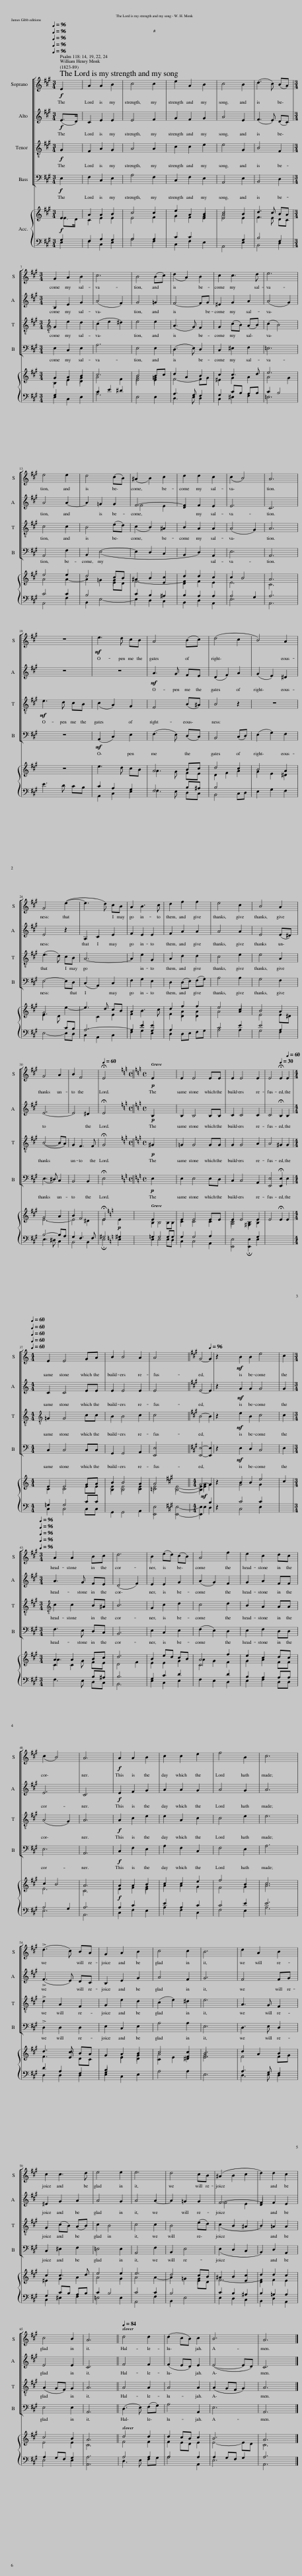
X:1
%%score [ 1 ( 2 3 ) 4 5 ] { ( 6 7 ) | ( 8 9 ) }
L:1/8
Q:1/4=96
M:3/4
I:linebreak $
K:A
V:1 treble
V:2 treble
V:3 treble
V:4 treble-8
V:5 bass
V:6 treble
V:7 treble
V:8 bass
V:9 bass
V:1
!f! E2 | A2 A2 B2 | c4 c2 | e2 A2 B2 | c4 B2 | %5
 (d3 c) (BA) |$[M:3/4] G2 A2 B2 | c6 | B4 (Bc) | (d2 A2) B2 | %10
 c2 c3 d | e6 |$ e4 e2 | d4 (cB) | (^A2 B2) c2 | %15
 d2 d2 c2 | (c2 B4) | A6 |$ z6 |!mf! e3 d cB | %20
 A4 (Bc) | (d4 c2 | B4) A2 |$ G4 (e2- | e3 d) cB | %25
 A2 B3 c | d2 f2 f2 | e4 c2 | B4 A2 |$ G4 A2 | %30
 B2 F4 |[Q:1/4=60] !fermata!E4 x2 ||[K:C][M:4/4]!p! E2 x6 | E2 E4 EE | E2 E4 E2 | %35
 E4[Q:1/4=30] !fermata!E2[Q:1/4=60] E2 |$[M:4/4][Q:1/4=60][Q:1/4=60][Q:1/4=60][Q:1/4=60][Q:1/4=60] E2 E4 GA | B2 B4 A2 | A4 x4 ||[K:A] G4-[Q:1/4=96] G2 z2 | %40
!mf! B2 B2 e4 | c2 |$[M:3/4][Q:1/4=96][Q:1/4=96][Q:1/4=96][Q:1/4=96][Q:1/4=96] A2 A2 Bc | d6 | B2 (ed) (cB) | %45
 A4 f2 | e2 c2 dc |$ (c2 B4) | A6 |!f! A2 A2 B2 | %50
 c2 c2 e2 | f4 B2 | c6 |$ (!>!d3 c) BA | G2 A2 B2 | %55
 c4 c2 | B6 | d2 A2 B2 |$ c2 c3 d | e4 e2 | %60
 e6 | d4 cB | (^A2 B2 c2 | d2) d2 c2 |$ c4 B2 | %65
 A6 ||[Q:1/4=84] d4 d2 | (d2 cB) c2 | B6 | A6 |] %70
V:2
!f! (E>D) | C2 E2 E2 | E4 F2 | G2 F2 G2 | A4 E2 | %5
 (F3 E) (DC) |$[M:3/4] B,2 E2 G2 | (A4 F2) | G4 =G2 | F4- FG | %10
 ^E2 G2 A2 | (A4 G2) |$ A4 A2- | A2 =G2 G2 | F6- | %15
 [DF]2 F2 E2 | E6 | C6 |$ z6 | z6 | %20
!mf! A3 G FE | (D2 F2) A2 | (G2 E2) ^D2 |$ E4 z2 | A,2 C2 E2 | %25
 F2 E2 E2 | F2 A2 A2 | A4 A2 | E4 (E^D) |$ E6- | %30
 E4 ^D2 | !fermata!E4 x2 ||[K:C][M:4/4]!p! B,2 x6 | B,2 B,4 B,B, | C2 C4 C2 | %35
 C4 !fermata!B,2 B,2 |$[M:4/4] C2 C4 EE | E2 E4 E2 | E4 x4 ||[K:A] E4- E2 z2 | %40
!mf! G2 G2 G4 | G2 |$[M:3/4] A3 G FE | (D4 F2) | E2 E2 G2 | %45
 (A2 G2) F2 | G2 A2 FF |$ E6 | C6 |!f! E2 F2 G2 | %50
 A2 A2 G2 | A4 G2 | A6 |$ (!>!F3 E) DC | B,2 E2 G2 | %55
 A4 F2 | G6 | F4 FG |$ ^E2 G2 A2 | A4 G2 | %60
 A4 A2- | A2 =G2 G2 | F6- | F2 F2 E2 |$ E4 E2 | %65
 C6 || F4 F2 | (F2 ED) E2 | (E4- ED) | C6 |] %70
V:3
 x2 | x6 | x6 | x6 | x6 | %5
 x6 |$[M:3/4] x6 | x6 | x6 | x6 | %10
 x6 | x6 |$ x6 | x6 | F4 E2 | %15
 x6 | x6 | x6 |$ x6 | x6 | %20
 x6 | x6 | x6 |$ x6 | x6 | %25
 x6 | x6 | x6 | x6 |$ x6 | %30
 x6 | x6 ||[K:C][M:4/4] x8 | x8 | x8 | %35
 x8 |$[M:4/4] x8 | x8 | x8 ||[K:A] x8 | %40
 x8 | x2 |$[M:3/4] x6 | x6 | x6 | %45
 x6 | x6 |$ x6 | x6 | x6 | %50
 x6 | x6 | x6 |$ x6 | x6 | %55
 x6 | x6 | x6 |$ x6 | x6 | %60
 x6 | x6 | F4 E2 | D2 x2 x2 |$ x6 | %65
 x6 || x6 | x6 | x6 | x6 |] %70
V:4
!f! G2 | F2 A2 G2 | A4 A2 | c2 c2 e2 | e4 G2 | %5
 B4 F2 |$[M:3/4][K:treble-8] G2 e2 d2 | (c2 e2 ^d2) | e4 e2 | (A3 G) F2 | %10
 G2 (cB) (AB) | (c2 B4) |$ c4 c2 | B4 (ed) | (c2 B2) ^A2 | %15
 B2 A2 A2 | (A4 G2) | A6 |$!mf! e3 d cB | (c2 A2) G2 | %20
 F4 (B^A) | B4 z2 | z6 |$ (e3 d) cB | A6- | %25
 A2 e2 G2 | A2 d2 d2 | c4 e2 | e4 A2 |$ (B4- BA) | %30
 G2 F3 F | !fermata!G4 x2 ||[K:C][M:4/4]!p! ^G2 x6 | =G2 G4 GG | G2 G4 A2 | %35
 A4 ^G2 G2 |$[M:4/4][K:treble-8] =G2 G4 cc | B2 B4 c2 | c4 x4 ||[K:A] B4- B2 z2 | %40
!mf! e2 B2 c4 | c2 |$[M:3/4][K:treble-8] c2 c2 B^A | B6 | G2 c2 d2 | %45
 c4 d2 | B2 A2 AA |$ (A4 G2) | A6 |!f! A2 c2 e2 | %50
 e2 A2 c2 | c4 e2 | e6 |$ !>!d2 A2 F2 | G2 e2 d2 | %55
 (c2 e2) ^d2 | e6 | A3 G F2 |$ G2 (cB) (AB) | c2 B4 | %60
 c4 c2 | B4 (ed) | (c2 B2 ^A2 | B2) =A2 A2 |$ (A2 GF) G2 | %65
 A6 || A4 A2 | A4 A2 | (A2 GF G2) | A6 |] %70
V:5
!f! E,2 | F,2 C,2 E,2 | A,4 F,2 | C,2 F,2 E,2 | A,,4 E,2 | %5
 B,,4 D,2 |$[M:3/4] E,2 C,2 E,2 | A,6 | E,4 E,2 | (D,3 E,) D,2 | %10
 C,2 ^E,2 F,2 | =E,6 |$ A,,4 F,2 | B,,2 (E,4- | E,2 D,2 C,2 | %15
 B,,2 D,2) A,,2 | E,6 | A,,6 |$ z6 |!mf! (A,,2 C,2) E,2 | %20
 (F,3 E,) (D,C,) | B,,4 (C,D,) | (E,2 G,2) F,2 |$ E,4- E,D, | (C,2 A,,2) C,2 | %25
 F,2 G,2 E,2 | D,2 (D,E,) (F,G,) | A,4 A,2 | G,4 F,2 |$ (E,3 ^D,) C,2 | %30
 B,,4 B,,2 | !fermata!E,4 x2 ||[K:C][M:4/4]!p! E,2 x6 | E,2 E,4 E,D, | C,2 C,4 A,,2 | %35
 [E,,E,]4 !fermata![E,,E,]2 E,2 |$[M:4/4] C,2 C,4 C,C, | G,,2 G,,4 A,,2 | [E,,E,]4 x4 ||[K:A] [E,,E,]4- [E,,E,]2 z2 | %40
!mf! E,2 D,2 C,4 | E,2 |$[M:3/4] F,3 E, D,C, | B,,6 | E,2 C,2 E,2 | %45
 (F,2 E,2) D,2 | E,2 F,2 D,D, |$ E,6 | A,,6 |!f! C,2 F,2 E,2 | %50
 A,2 F,2 C,2 | F,4 E,2 | A,6 |$ !>!D,2 D,2 D,2 | E,2 C,2 E,2 | %55
 A,4 A,2 | E,6 | D,3 E, D,2 |$ C,2 ^E,2 F,2 | =E,4 E,2 | %60
 A,,4 F,2 | B,,2 E,4 | (E,2 D,2 C,2 | B,,2) D,2 A,,2 |$ E,4 E,2 | %65
 A,,6 || (D,3 E,) (F,G,) | A,4 A,,2 | E,6 | A,,6 |] %70
V:6
!f! E2 | A2 A2 B2 | c4 c2 | e2 A2 B2 | c4 B2 | %5
 d3 c BA |$[M:3/4] G2 A2 B2 | c6 | B4 Bc | d2 A2 B2 | %10
 c2 c3 d | e6 |$ e4 e2 | d4 cB | ^A2 B2 [Ec]2 | %15
 d2 d2 c2 | c2 B4 | A6 |$ z6 | e3 d cB | %20
 A4 Bc | d4 c2 | B4 A2 |$ G4 e2- | e3 d cB | %25
 A2 B3 c | d2 f2 f2 | e4 c2 | B4 A2 |$ G4 A2 | %30
 B2 F4 | E4!p! x2 || E2 x6 | E2 E4 EE | E2 E4 E2 | %35
 E4 !fermata!E2 E2 |$[M:4/4] E2 E4 =GA | B2 B4 A2 | A4 x4 ||[M:4/4] G4- G2 z2 | %40
 B2 B2 e4 | c2 |$[M:3/4] A2 A2 Bc | d6 | B2 ed cB | %45
 A4 f2 | e2 c2 dc |$ c2 B4 | A6 |!f! A2 A2 B2 | %50
 c2 c2 e2 | f4 B2 | c6 |$ d3 c BA | G2 A2 B2 | %55
 c4 c2 | B6 | d2 A2 B2 |$ c2 c3 d | e4 e2 | %60
 e6 | d4 cB | ^A2 B2 [Ec]2 | d2 d2 c2 |$ c4 B2 | %65
 A6 || d4 d2 | d2 cB c2 | B6 | A6 |] %70
V:7
 E>D | C2 E2 E2 | E4 F2 | G2 F2 G2 | A4 E2 | %5
 F3 E DC |$[M:3/4] B,2 E2 G2 | A4 F2 | G4 =G2 | F4- FG | %10
 ^E2 G2 A2 | A4 G2 |$ A4 A2- | A2 =G2 G2 | F6- | %15
 [DF]2 F2 E2 | E6 | C6 |$ x6 | x6 | %20
 A3 G FE | D2 F2 A2 | G2 E2 ^D2 |$ E4 x2 | x2 C2 E2 | %25
 F2[I:staff +1] E2 E2 |[I:staff -1] F2 A2 A2 | A4 A2 | E4 E^D |$ E6- | %30
 E4 ^D2 | !fermata!E4 E2 || B,2 B,4 B,B, | =C2 C4 C2 | =C4 B,2 B,2 | %35
 x8 |$[M:4/4] =C2 C4 EE | E2 E4 E2 | E4 E4- ||[M:4/4] E2!mf! G2 G2 x2 | %40
 G4 G2 x2 | x2 |$[M:3/4] A3 G FE | D4 F2 | E2 E2 G2 | %45
 A2 G2 F2 | G2 A2 FF |$ E6 | C6 | E2 F2 G2 | %50
 A2 A2 G2 | F4 G2 | A6 |$ F3 E DC |[I:staff +1] B,2[I:staff -1] E2 G2 | %55
 A4 F2 | G6 | F4 FG |$ ^E2 G2 A2 | A4 G2 | %60
 A4 A2- | A2 =G2 G2 | F6- | [DF]2 F2 E2 |$ E4 E2 | %65
 C6 || F4 F2 | F2 ED E2 | E4- ED | C6 |] %70
V:8
 G,2 | F,2 A,2 G,2 | A,4 A,2 | C2 C2[I:staff -1] E2 | E4[I:staff +1] G,2 | %5
 B,4 F,2 |$[M:3/4] G,2[I:staff -1] E2 D2 |[I:staff +1] C2 E2 ^D2 |[I:staff -1] E4 E2 |[I:staff +1] A,3 G, F,2 | %10
 G,2 CB, A,B, | C2 B,4 |$ C4 C2 | B,4[I:staff -1] ED |[I:staff +1] C2 B,2 ^A,2 | %15
 B,2 A,2 A,2 | A,4 G,2 | A,6 |$ E3 D CB, | C2 A,2 G,2 | %20
 F,4 B,^A, | B,4 x2 | x6 |$[I:staff -1] E3 D[I:staff +1] CB, | A,6- | %25
 A,2 E2 G,2 | A,2[I:staff -1] D2 D2 |[I:staff +1] C4 E2 | E4 A,2 |$ B,4- B,A, | %30
 G,2 F,3 F, | !fermata!^G,4 ^G,2 || =G,2 G,4 G,G, | =G,2 G,4 A,2 |[I:staff -1] A,4 ^G,2[I:staff +1] G,2 | %35
 x8 |$[M:4/4] =G,2 G,4 =CC |[I:staff -1] B,2 B,4 =C2 | =C4 B,4- ||[M:4/4] B,2 E2[I:staff +1] B,2 z2 | %40
 C4 C2 x2 | x2 |$[M:3/4][I:staff -1] C2 C2[I:staff +1] B,^A, | B,6 | G,2 C2 D2 | %45
[I:staff -1] C4[I:staff +1] D2 | B,2 A,2 A,A, |$ A,4 G,2 | A,6 | A,2 C2[I:staff -1] E2 | %50
[I:staff +1] E2 A,2 C2 | C4 E2 | E6 |$ D2 A,2 F,2 | G,2[I:staff -1] E2 D2 | %55
 C2 E2 ^D2 | E6 |[I:staff +1] A,3 G, F,2 |$ G,2 CB, A,B, | C2 B,4 | %60
 C4 C2 | B,4[I:staff -1] ED |[I:staff +1] C2 B,2 ^A,2 | B,2 =A,2 A,2 |$ A,2 G,F, G,2 | %65
 A,6 || A,4 A,2 | A,4 A,2 | A,2 G,F, G,2 | A,6 |] %70
V:9
 E,2 | F,2 C,2 E,2 | A,4 F,2 | C,2 F,2 E,2 | A,,4 E,2 | %5
 B,,4 D,2 |$[M:3/4] E,2 C,2 E,2 | A,6 | E,4 E,2 | D,3 E, D,2 | %10
 C,2 ^E,2 F,2 | =E,6 |$ A,,4 F,2 | B,,2 E,4- | E,2 D,2 C,2 | %15
 B,,2 D,2 A,,2 | E,6 | A,,6 |$ x6 | A,,2 C,2 E,2 | %20
 F,3 E, D,C, | B,,4 C,D, | E,2 G,2 F,2 |$ E,4- E,D, | C,2 A,,2 C,2 | %25
 F,2 G,2 E,2 | D,2 D,E, F,G, | A,4 A,2 | G,4 F,2 |$ E,3 ^D, C,2 | %30
 B,,4 B,,2 | E,4 E,2 || E,2 E,4 E,D, | =C,2 C,4 A,,2 | [E,,E,]4 !fermata![E,,E,]2 E,2 | %35
 x8 |$[M:4/4] =C,2 C,4 C,C, | =G,,2 G,,4 A,,2 | [E,,E,]4 [E,,E,]4- ||[M:4/4] [E,,E,]2 E,2 D,2 x2 | %40
 C,4 E,2 x2 | x2 |$[M:3/4] F,3 E, D,C, | B,,6 | E,2 C,2 E,2 | %45
 F,2 E,2 D,2 | E,2 F,2 D,D, |$ E,6 | A,,6 | C,2 F,2 E,2 | %50
 A,2 F,2 C,2 | F,4 E,2 | A,6 |$ D,2 D,2 D,2 | E,2 C,2 E,2 | %55
 A,4 A,2 | E,6 | D,3 E, D,2 |$ C,2 ^E,2 F,2 | =E,4 E,2 | %60
 A,,4 F,2 | B,,2 E,4 | E,2 D,2 C,2 | B,,2 D,2 A,,2 |$ E,4 E,2 | %65
 A,,6 || D,3 E, F,G, | A,4 A,,2 | E,6 | A,,6 |] %70
